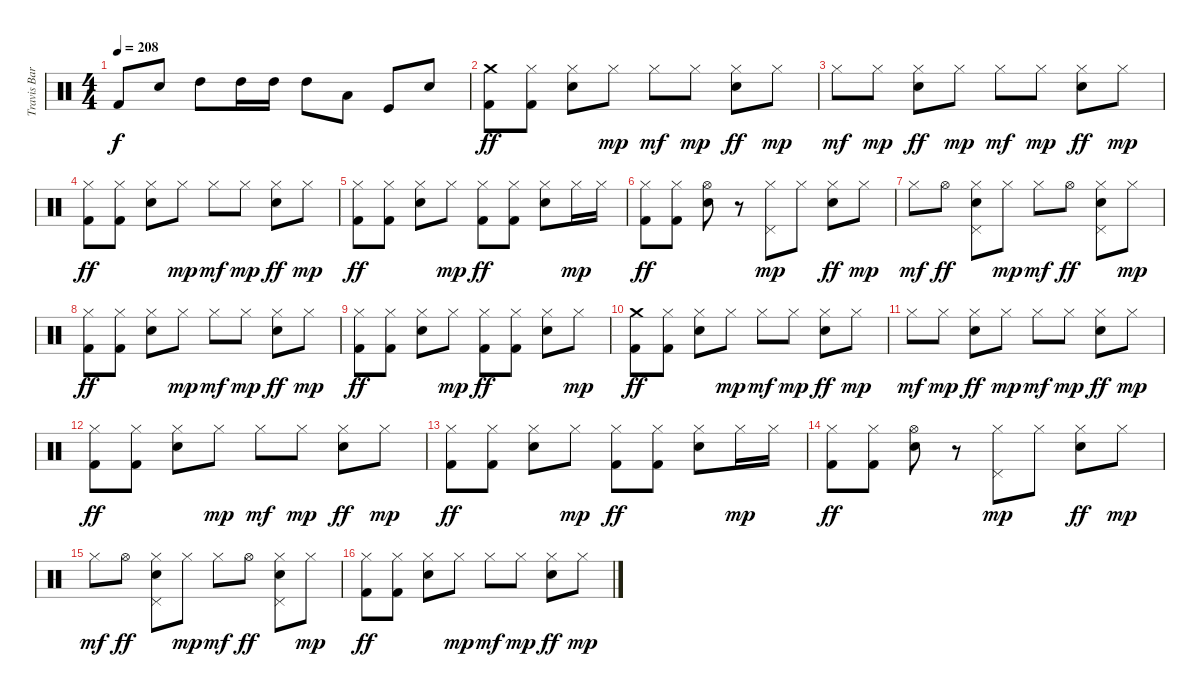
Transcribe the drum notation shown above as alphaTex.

\track ("Travis Barker - Drums" "Travis Bar") {instrument percussion}
\staff {score}
\articulation defaults
\ts (4 4)
\tempo 208
\clef neutral
\ks c "Kick (hit) 2".8{dy f} "Electric Snare (hit)".8 "High Tom (hit)".8 "High Tom (hit)".16 "High Tom (hit)".16 "High Tom (hit)".8 "Low Floor Tom (hit)".8 "Kick (hit)".8 "Electric Snare (hit)".8
|
("Crash medium (hit)" "Kick (hit) 2").8{dy ff} ("Hi-Hat (closed)" "Kick (hit) 2").8 ("Hi-Hat (closed)" "Electric Snare (hit)").8 "Hi-Hat (closed)".8{dy mp} "Hi-Hat (closed)".8{dy mf} "Hi-Hat (closed)".8{dy mp} ("Hi-Hat (closed)" "Electric Snare (hit)").8{dy ff} "Hi-Hat (closed)".8{dy mp} |
"Hi-Hat (closed)".8{dy mf} "Hi-Hat (closed)".8{dy mp} ("Hi-Hat (closed)" "Electric Snare (hit)").8{dy ff} "Hi-Hat (closed)".8{dy mp} "Hi-Hat (closed)".8{dy mf} "Hi-Hat (closed)".8{dy mp} ("Hi-Hat (closed)" "Electric Snare (hit)").8{dy ff} "Hi-Hat (closed)".8{dy mp} |
("Hi-Hat (closed)" "Kick (hit) 2").8{dy ff} ("Hi-Hat (closed)" "Kick (hit) 2").8 ("Hi-Hat (closed)" "Electric Snare (hit)").8 "Hi-Hat (closed)".8{dy mp} "Hi-Hat (closed)".8{dy mf} "Hi-Hat (closed)".8{dy mp} ("Hi-Hat (closed)" "Electric Snare (hit)").8{dy ff} "Hi-Hat (closed)".8{dy mp} |
("Hi-Hat (closed)" "Kick (hit) 2").8{dy ff} ("Hi-Hat (closed)" "Kick (hit) 2").8 ("Hi-Hat (closed)" "Electric Snare (hit)").8 "Hi-Hat (closed)".8{dy mp} ("Hi-Hat (closed)" "Kick (hit) 2").8{dy ff} ("Hi-Hat (closed)" "Kick (hit) 2").8 ("Hi-Hat (closed)" "Electric Snare (hit)").8 "Hi-Hat (closed)".16{dy mp} "Hi-Hat (closed)".16 |
("Hi-Hat (closed)" "Kick (hit) 2").8{dy ff} ("Hi-Hat (closed)" "Kick (hit) 2").8 ("Hi-Hat (open)" "Electric Snare (hit)").8 r.8 ("Hi-Hat (closed)" "Pedal Hi-Hat (hit)").8{dy mp} "Hi-Hat (closed)".8 ("Hi-Hat (closed)" "Electric Snare (hit)").8{dy ff} "Hi-Hat (closed)".8{dy mp} |
"Hi-Hat (closed)".8{dy mf} "Hi-Hat (open)".8{dy ff} ("Hi-Hat (closed)" "Pedal Hi-Hat (hit)" "Electric Snare (hit)").8 "Hi-Hat (closed)".8{dy mp} "Hi-Hat (closed)".8{dy mf} "Hi-Hat (open)".8{dy ff} ("Hi-Hat (closed)" "Pedal Hi-Hat (hit)" "Electric Snare (hit)").8 "Hi-Hat (closed)".8{dy mp} |
("Hi-Hat (closed)" "Kick (hit) 2").8{dy ff} ("Hi-Hat (closed)" "Kick (hit) 2").8 ("Hi-Hat (closed)" "Electric Snare (hit)").8 "Hi-Hat (closed)".8{dy mp} "Hi-Hat (closed)".8{dy mf} "Hi-Hat (closed)".8{dy mp} ("Hi-Hat (closed)" "Electric Snare (hit)").8{dy ff} "Hi-Hat (closed)".8{dy mp} |
("Hi-Hat (closed)" "Kick (hit) 2").8{dy ff} ("Hi-Hat (closed)" "Kick (hit) 2").8 ("Hi-Hat (closed)" "Electric Snare (hit)").8 "Hi-Hat (closed)".8{dy mp} ("Hi-Hat (closed)" "Kick (hit) 2").8{dy ff} ("Hi-Hat (closed)" "Kick (hit) 2").8 ("Hi-Hat (closed)" "Electric Snare (hit)").8 "Hi-Hat (closed)".8{dy mp} |
("Crash medium (hit)" "Kick (hit) 2").8{dy ff} ("Hi-Hat (closed)" "Kick (hit) 2").8 ("Hi-Hat (closed)" "Electric Snare (hit)").8 "Hi-Hat (closed)".8{dy mp} "Hi-Hat (closed)".8{dy mf} "Hi-Hat (closed)".8{dy mp} ("Hi-Hat (closed)" "Electric Snare (hit)").8{dy ff} "Hi-Hat (closed)".8{dy mp} |
"Hi-Hat (closed)".8{dy mf} "Hi-Hat (closed)".8{dy mp} ("Hi-Hat (closed)" "Electric Snare (hit)").8{dy ff} "Hi-Hat (closed)".8{dy mp} "Hi-Hat (closed)".8{dy mf} "Hi-Hat (closed)".8{dy mp} ("Hi-Hat (closed)" "Electric Snare (hit)").8{dy ff} "Hi-Hat (closed)".8{dy mp} |
("Hi-Hat (closed)" "Kick (hit) 2").8{dy ff} ("Hi-Hat (closed)" "Kick (hit) 2").8 ("Hi-Hat (closed)" "Electric Snare (hit)").8 "Hi-Hat (closed)".8{dy mp} "Hi-Hat (closed)".8{dy mf} "Hi-Hat (closed)".8{dy mp} ("Hi-Hat (closed)" "Electric Snare (hit)").8{dy ff} "Hi-Hat (closed)".8{dy mp} |
("Hi-Hat (closed)" "Kick (hit) 2").8{dy ff} ("Hi-Hat (closed)" "Kick (hit) 2").8 ("Hi-Hat (closed)" "Electric Snare (hit)").8 "Hi-Hat (closed)".8{dy mp} ("Hi-Hat (closed)" "Kick (hit) 2").8{dy ff} ("Hi-Hat (closed)" "Kick (hit) 2").8 ("Hi-Hat (closed)" "Electric Snare (hit)").8 "Hi-Hat (closed)".16{dy mp} "Hi-Hat (closed)".16 |
("Hi-Hat (closed)" "Kick (hit) 2").8{dy ff} ("Hi-Hat (closed)" "Kick (hit) 2").8 ("Hi-Hat (open)" "Electric Snare (hit)").8 r.8 ("Hi-Hat (closed)" "Pedal Hi-Hat (hit)").8{dy mp} "Hi-Hat (closed)".8 ("Hi-Hat (closed)" "Electric Snare (hit)").8{dy ff} "Hi-Hat (closed)".8{dy mp} |
"Hi-Hat (closed)".8{dy mf} "Hi-Hat (open)".8{dy ff} ("Hi-Hat (closed)" "Pedal Hi-Hat (hit)" "Electric Snare (hit)").8 "Hi-Hat (closed)".8{dy mp} "Hi-Hat (closed)".8{dy mf} "Hi-Hat (open)".8{dy ff} ("Hi-Hat (closed)" "Pedal Hi-Hat (hit)" "Electric Snare (hit)").8 "Hi-Hat (closed)".8{dy mp} |
("Hi-Hat (closed)" "Kick (hit) 2").8{dy ff} ("Hi-Hat (closed)" "Kick (hit) 2").8 ("Hi-Hat (closed)" "Electric Snare (hit)").8 "Hi-Hat (closed)".8{dy mp} "Hi-Hat (closed)".8{dy mf} "Hi-Hat (closed)".8{dy mp} ("Hi-Hat (closed)" "Electric Snare (hit)").8{dy ff} "Hi-Hat (closed)".8{dy mp}
